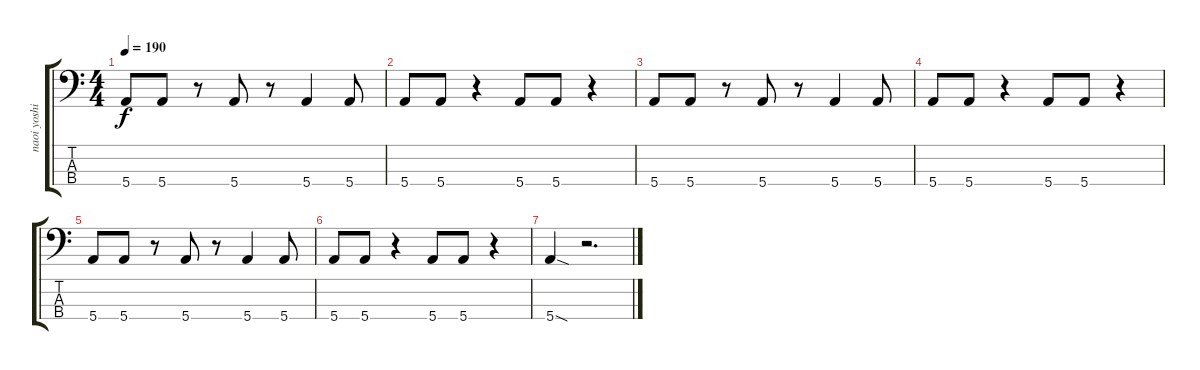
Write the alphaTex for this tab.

\track ("naoi yoshifumi" "naoi yoshi") {instrument electricbasspick}
\staff {score tabs}
\tuning (G2 D2 A1 E1) {hide}
\ts (4 4)
\tempo 190
\clef f4
\ks c
5.4.8{dy f} 5.4.8 r.8 5.4.8 r.8 5.4.4 5.4.8 |
5.4.8 5.4.8 r.4 5.4.8 5.4.8 r.4 |
5.4.8 5.4.8 r.8 5.4.8 r.8 5.4.4 5.4.8 |
5.4.8 5.4.8 r.4 5.4.8 5.4.8 r.4 |
5.4.8 5.4.8 r.8 5.4.8 r.8 5.4.4 5.4.8 |
5.4.8 5.4.8 r.4 5.4.8 5.4.8 r.4 |
5.4{sod}.4 r.2{d}
